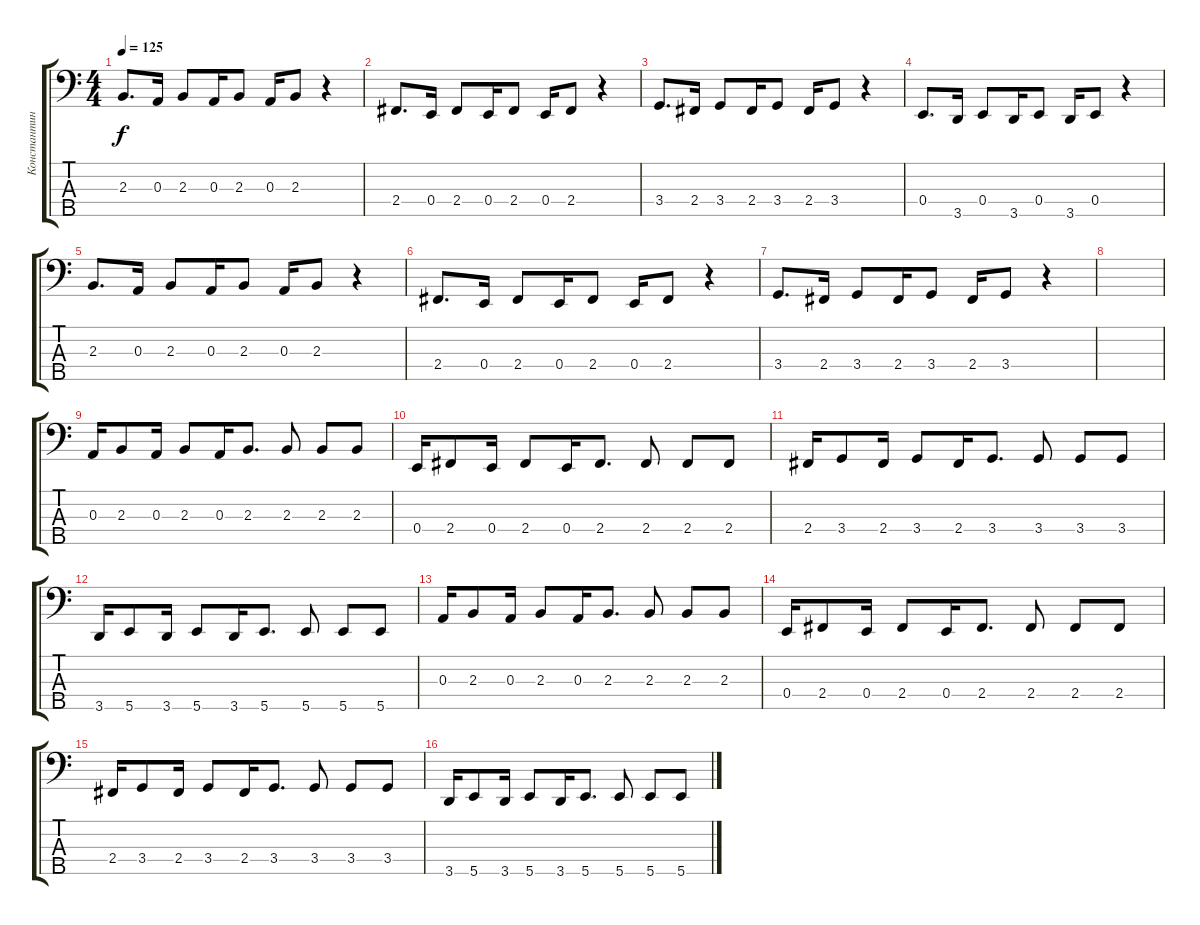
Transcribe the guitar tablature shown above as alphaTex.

\track ("Константин Бекрев" "Константин") {instrument electricbasspick}
\staff {score tabs}
\tuning (G2 D2 A1 E1 B0) {hide}
\ts (4 4)
\tempo 125
\clef f4
\ks c
2.3.8{d dy f} 0.3.16 2.3.8 0.3.16 2.3.8 0.3.16 2.3.8 r.4 |
2.4.8{d} 0.4.16 2.4.8 0.4.16 2.4.8 0.4.16 2.4.8 r.4 |
3.4.8{d} 2.4.16 3.4.8 2.4.16 3.4.8 2.4.16 3.4.8 r.4 |
0.4.8{d} 3.5.16 0.4.8 3.5.16 0.4.8 3.5.16 0.4.8 r.4 |
2.3.8{d} 0.3.16 2.3.8 0.3.16 2.3.8 0.3.16 2.3.8 r.4 |
2.4.8{d} 0.4.16 2.4.8 0.4.16 2.4.8 0.4.16 2.4.8 r.4 |
3.4.8{d} 2.4.16 3.4.8 2.4.16 3.4.8 2.4.16 3.4.8 r.4 |
|
0.3.16 2.3.8 0.3.16 2.3.8 0.3.16 2.3.8{d} 2.3.8 2.3.8 2.3.8 |
0.4.16 2.4.8 0.4.16 2.4.8 0.4.16 2.4.8{d} 2.4.8 2.4.8 2.4.8 |
2.4.16 3.4.8 2.4.16 3.4.8 2.4.16 3.4.8{d} 3.4.8 3.4.8 3.4.8 |
3.5.16 5.5.8 3.5.16 5.5.8 3.5.16 5.5.8{d} 5.5.8 5.5.8 5.5.8 |
0.3.16 2.3.8 0.3.16 2.3.8 0.3.16 2.3.8{d} 2.3.8 2.3.8 2.3.8 |
0.4.16 2.4.8 0.4.16 2.4.8 0.4.16 2.4.8{d} 2.4.8 2.4.8 2.4.8 |
2.4.16 3.4.8 2.4.16 3.4.8 2.4.16 3.4.8{d} 3.4.8 3.4.8 3.4.8 |
3.5.16 5.5.8 3.5.16 5.5.8 3.5.16 5.5.8{d} 5.5.8 5.5.8 5.5.8
